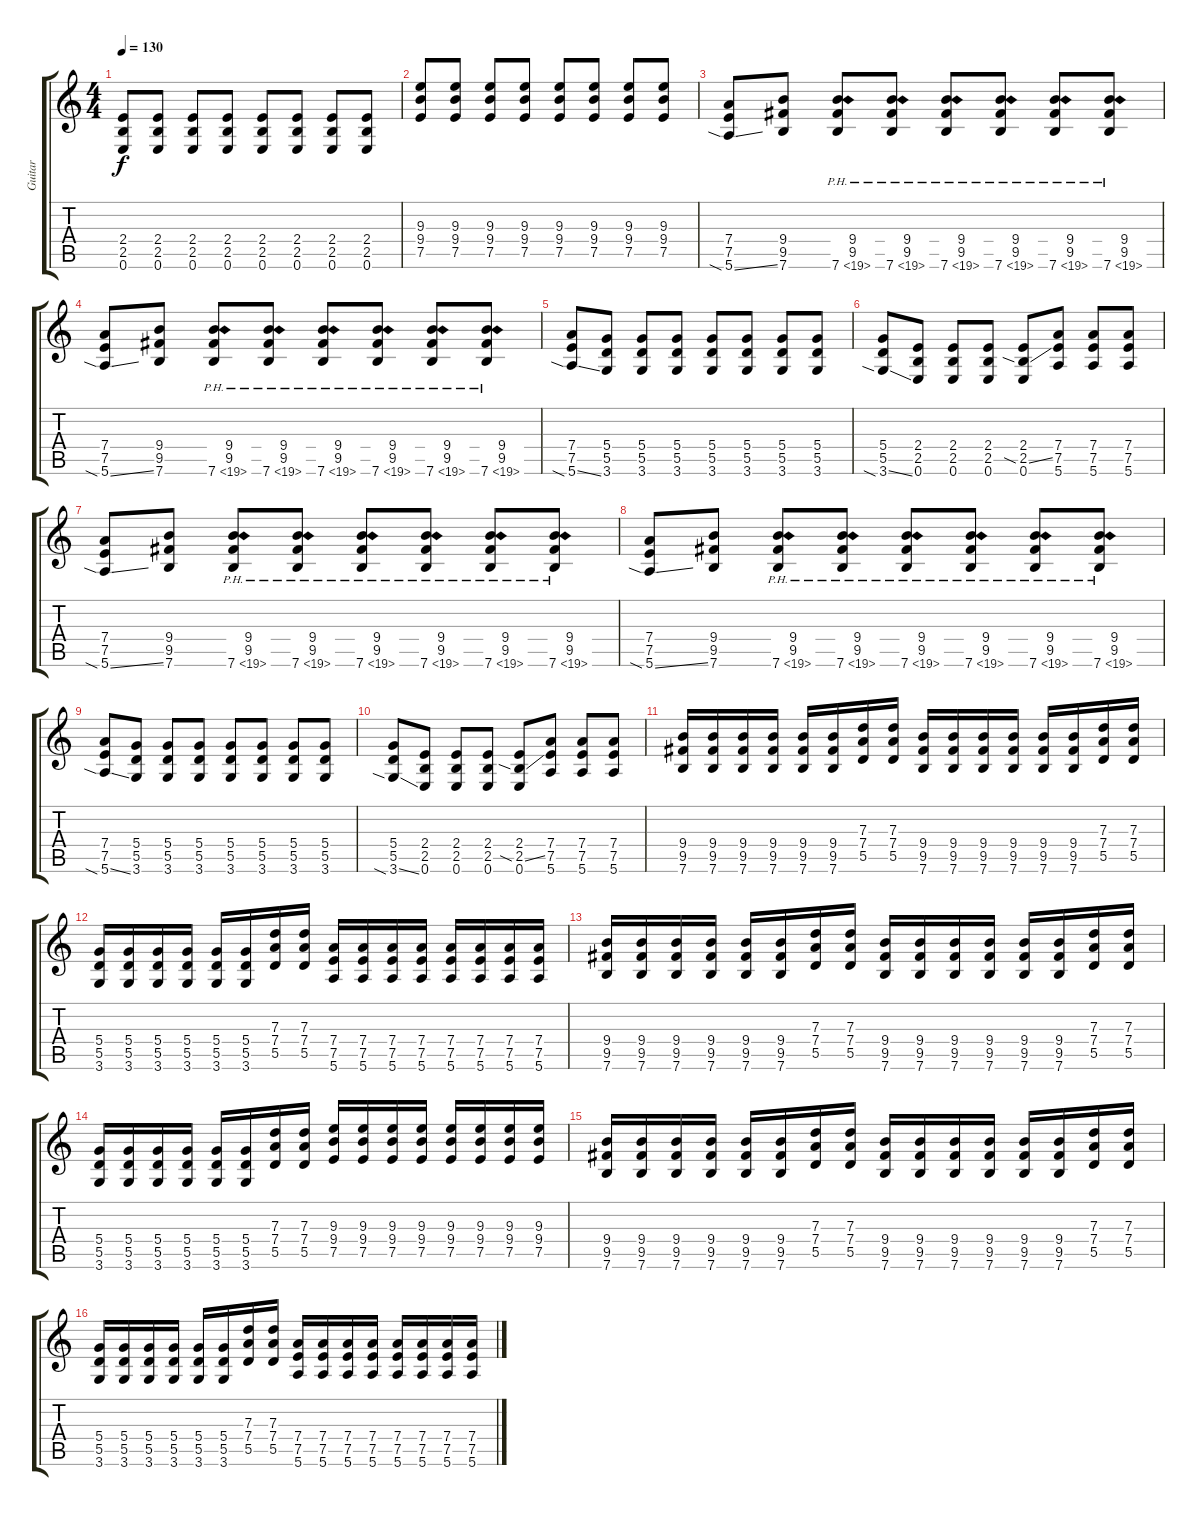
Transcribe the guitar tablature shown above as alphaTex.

\track ("Guitar" "Guitar") {instrument distortionguitar}
\staff {score tabs}
\tuning (E4 B3 G3 D3 A2 E2) {hide}
\ts (4 4)
\tempo 130
\clef g2
\ks c
(2.4 2.5 0.6).8{dy f} (2.4 2.5 0.6).8 (2.4 2.5 0.6).8 (2.4 2.5 0.6).8 (2.4 2.5 0.6).8 (2.4 2.5 0.6).8 (2.4 2.5 0.6).8 (2.4 2.5 0.6).8 |
(9.3 9.4 7.5).8 (9.3 9.4 7.5).8 (9.3 9.4 7.5).8 (9.3 9.4 7.5).8 (9.3 9.4 7.5).8 (9.3 9.4 7.5).8 (9.3 9.4 7.5).8 (9.3 9.4 7.5).8 |
(7.4 7.5 5.6{sia ss}).8 (9.4 9.5 7.6).8 (9.4 9.5 7.6{ph 12}).8 (9.4 9.5 7.6{ph 12}).8 (9.4 9.5 7.6{ph 12}).8 (9.4 9.5 7.6{ph 12}).8 (9.4 9.5 7.6{ph 12}).8 (9.4 9.5 7.6{ph 12}).8 |
(7.4 7.5 5.6{sia ss}).8 (9.4 9.5 7.6).8 (9.4 9.5 7.6{ph 12}).8 (9.4 9.5 7.6{ph 12}).8 (9.4 9.5 7.6{ph 12}).8 (9.4 9.5 7.6{ph 12}).8 (9.4 9.5 7.6{ph 12}).8 (9.4 9.5 7.6{ph 12}).8 |
(7.4 7.5 5.6{sia ss}).8 (5.4 5.5 3.6).8 (5.4 5.5 3.6).8 (5.4 5.5 3.6).8 (5.4 5.5 3.6).8 (5.4 5.5 3.6).8 (5.4 5.5 3.6).8 (5.4 5.5 3.6).8 |
(5.4 5.5 3.6{sia ss}).8 (2.4 2.5 0.6).8 (2.4 2.5 0.6).8 (2.4 2.5 0.6).8 (2.4 2.5{sia ss} 0.6).8 (7.4 7.5 5.6).8 (7.4 7.5 5.6).8 (7.4 7.5 5.6).8 |
(7.4 7.5 5.6{sia ss}).8 (9.4 9.5 7.6).8 (9.4 9.5 7.6{ph 12}).8 (9.4 9.5 7.6{ph 12}).8 (9.4 9.5 7.6{ph 12}).8 (9.4 9.5 7.6{ph 12}).8 (9.4 9.5 7.6{ph 12}).8 (9.4 9.5 7.6{ph 12}).8 |
(7.4 7.5 5.6{sia ss}).8 (9.4 9.5 7.6).8 (9.4 9.5 7.6{ph 12}).8 (9.4 9.5 7.6{ph 12}).8 (9.4 9.5 7.6{ph 12}).8 (9.4 9.5 7.6{ph 12}).8 (9.4 9.5 7.6{ph 12}).8 (9.4 9.5 7.6{ph 12}).8 |
(7.4 7.5 5.6{sia ss}).8 (5.4 5.5 3.6).8 (5.4 5.5 3.6).8 (5.4 5.5 3.6).8 (5.4 5.5 3.6).8 (5.4 5.5 3.6).8 (5.4 5.5 3.6).8 (5.4 5.5 3.6).8 |
(5.4 5.5 3.6{sia ss}).8 (2.4 2.5 0.6).8 (2.4 2.5 0.6).8 (2.4 2.5 0.6).8 (2.4 2.5{sia ss} 0.6).8 (7.4 7.5 5.6).8 (7.4 7.5 5.6).8 (7.4 7.5 5.6).8 |
(9.4 9.5 7.6).16 (9.4 9.5 7.6).16 (9.4 9.5 7.6).16 (9.4 9.5 7.6).16 (9.4 9.5 7.6).16 (9.4 9.5 7.6).16 (7.3 7.4 5.5).16 (7.3 7.4 5.5).16 (9.4 9.5 7.6).16 (9.4 9.5 7.6).16 (9.4 9.5 7.6).16 (9.4 9.5 7.6).16 (9.4 9.5 7.6).16 (9.4 9.5 7.6).16 (7.3 7.4 5.5).16 (7.3 7.4 5.5).16 |
(5.4 5.5 3.6).16 (5.4 5.5 3.6).16 (5.4 5.5 3.6).16 (5.4 5.5 3.6).16 (5.4 5.5 3.6).16 (5.4 5.5 3.6).16 (7.3 7.4 5.5).16 (7.3 7.4 5.5).16 (7.4 7.5 5.6).16 (7.4 7.5 5.6).16 (7.4 7.5 5.6).16 (7.4 7.5 5.6).16 (7.4 7.5 5.6).16 (7.4 7.5 5.6).16 (7.4 7.5 5.6).16 (7.4 7.5 5.6).16 |
(9.4 9.5 7.6).16 (9.4 9.5 7.6).16 (9.4 9.5 7.6).16 (9.4 9.5 7.6).16 (9.4 9.5 7.6).16 (9.4 9.5 7.6).16 (7.3 7.4 5.5).16 (7.3 7.4 5.5).16 (9.4 9.5 7.6).16 (9.4 9.5 7.6).16 (9.4 9.5 7.6).16 (9.4 9.5 7.6).16 (9.4 9.5 7.6).16 (9.4 9.5 7.6).16 (7.3 7.4 5.5).16 (7.3 7.4 5.5).16 |
(5.4 5.5 3.6).16 (5.4 5.5 3.6).16 (5.4 5.5 3.6).16 (5.4 5.5 3.6).16 (5.4 5.5 3.6).16 (5.4 5.5 3.6).16 (7.3 7.4 5.5).16 (7.3 7.4 5.5).16 (9.3 9.4 7.5).16 (9.3 9.4 7.5).16 (9.3 9.4 7.5).16 (9.3 9.4 7.5).16 (9.3 9.4 7.5).16 (9.3 9.4 7.5).16 (9.3 9.4 7.5).16 (9.3 9.4 7.5).16 |
(9.4 9.5 7.6).16 (9.4 9.5 7.6).16 (9.4 9.5 7.6).16 (9.4 9.5 7.6).16 (9.4 9.5 7.6).16 (9.4 9.5 7.6).16 (7.3 7.4 5.5).16 (7.3 7.4 5.5).16 (9.4 9.5 7.6).16 (9.4 9.5 7.6).16 (9.4 9.5 7.6).16 (9.4 9.5 7.6).16 (9.4 9.5 7.6).16 (9.4 9.5 7.6).16 (7.3 7.4 5.5).16 (7.3 7.4 5.5).16 |
(5.4 5.5 3.6).16 (5.4 5.5 3.6).16 (5.4 5.5 3.6).16 (5.4 5.5 3.6).16 (5.4 5.5 3.6).16 (5.4 5.5 3.6).16 (7.3 7.4 5.5).16 (7.3 7.4 5.5).16 (7.4 7.5 5.6).16 (7.4 7.5 5.6).16 (7.4 7.5 5.6).16 (7.4 7.5 5.6).16 (7.4 7.5 5.6).16 (7.4 7.5 5.6).16 (7.4 7.5 5.6).16 (7.4 7.5 5.6).16
